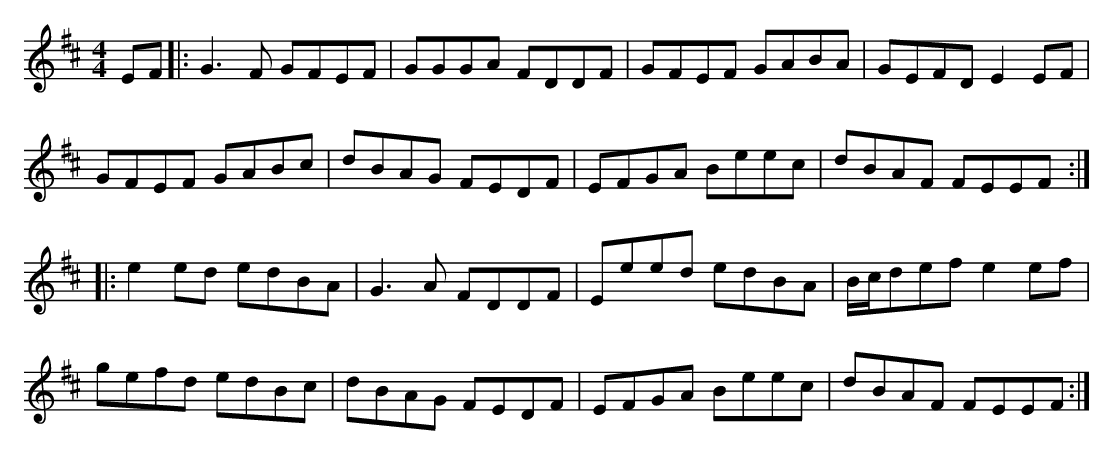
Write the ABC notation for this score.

X:1
M:4/4
K:Edor
EF|:G3F GFEF|GGGA FDDF|GFEF GABA|GEFD E2 EF|
GFEF GABc|dBAG FEDF|EFGA Beec|dBAF FEEF:|
|:e2ed edBA|G3A FDDF|Eeed edBA|B/2c/2def e2ef|
gefd edBc|dBAG FEDF|EFGA Beec|dBAF FEEF:|
